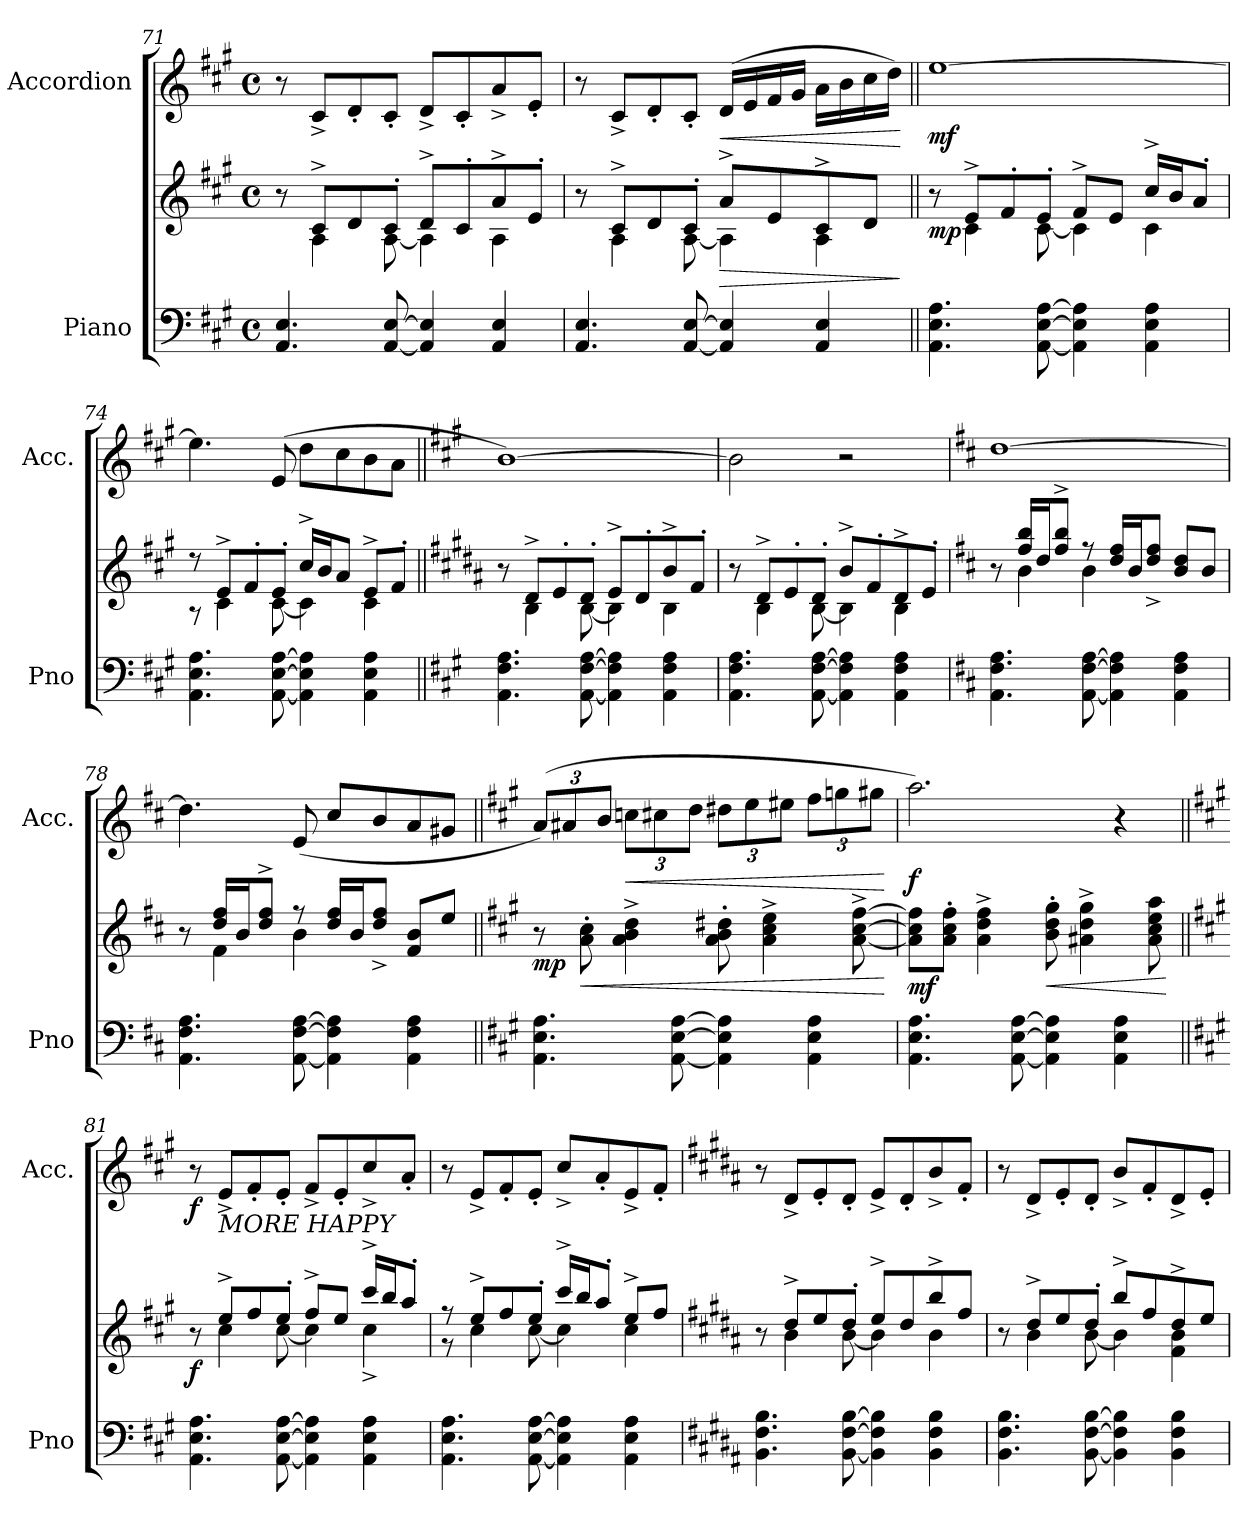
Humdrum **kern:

**kern	**kern	**dynam	**kern	**dynam
*part2	*part2	*part2	*part1	*part1
*staff3	*staff2	*staff2/3	*staff1	*staff1
*I"Piano	*	*	*I"Accordion	*
*I'Pno	*	*	*I'Acc.	*
!!LO:LB:g=z
*clefF4	*clefG2	*	*clefG2	*
*k[f#c#g#]	*k[f#c#g#]	*	*k[f#c#g#]	*
*M4/4	*M4/4	*	*M4/4	*
*met(c)	*met(c)	*	*met(c)	*
=71	=71	=71	=71	=71
*	*^	*	*	*
4.AA/ 4.E/	8r	8ryy	.	8r	.
.	8c#^/L	4A\	.	8c#^/L	.
.	8d/	.	.	8d'/	.
[8AA/ [8E/	8c#'/J	[8A\	.	8c#'/J	.
4AA/] 4E/]	8d^/L	4A\]	.	8d^/L	.
.	8c#'/	.	.	8c#'/	.
4AA/ 4E/	8a^/	4A\	.	8a^/	.
.	8e'/J	.	.	8e'/J	.
=72	=72	=72	=72	=72	=72
4.AA/ 4.E/	8r	8ryy	.	8r	.
.	8c#^/L	4A\	.	8c#^/L	.
.	8d/	.	.	8d'/	.
[8AA/ [8E/	8c#'/J	[8A\	.	8c#'/J	.
!	!	!	!LO:HP:b	!	!LO:HP:b
4AA/] 4E/]	8a^/L	4A\]	>	(>16d/LL	<
.	.	.	.	16e/	.
.	8e/	.	.	16f#/	.
.	.	.	.	16g#/JJ	.
4AA/ 4E/	8c#^/	4A\	.	16a\LL	.
.	.	.	.	16b\	.
.	8d/J	.	.	16cc#\	.
.	.	.	.	16dd\JJ)	.
*	*v	*v	*	*	*
.	.	]	.	[
=73||	=73||	=73||	=73||	=73||
*	*^	*	*	*
!	!	!	!LO:DY:b	!	!LO:DY:b
4.AA\ 4.E\ 4.A\	8r	8ryy	mp	[1ee	mf
.	8e^/L	4c#\	.	.	.
.	8f#'/	.	.	.	.
[8AA\ [8E\ [8A\	8e'/J	[8c#\	.	.	.
4AA\] 4E\] 4A\]	8f#^/L	4c#\]	.	.	.
.	8e/J	.	.	.	.
4AA\ 4E\ 4A\	16cc#^/LL	4c#\	.	.	.
.	16b/J	.	.	.	.
.	8a'/J	.	.	.	.
=74	=74	=74	=74	=74	=74
4.AA\ 4.E\ 4.A\	8r	8r	.	4.ee\]	.
.	8e^/L	4c#\	.	.	.
.	8f#'/	.	.	.	.
[8AA\ [8E\ [8A\	8e'/J	[8c#\	.	(>8e/	.
4AA\] 4E\] 4A\]	16cc#^/LL	4c#\]	.	8dd\L	.
.	16b/J	.	.	.	.
.	8a/J	.	.	8cc#\	.
4AA\ 4E\ 4A\	8e^/L	4c#\	.	8b\	.
.	8f#'/J	.	.	8a\J	.
!!LO:PB:g=z
=75||	=75||	=75||	=75||	=75||	=75||
*	*k[f#c#g#d#a#]	*	*	*	*
4.AA\ 4.F#\ 4.A\	8r	8ryy	.	[1b)	.
.	8d#^/L	4B\	.	.	.
.	8e'/	.	.	.	.
[8AA\ [8F#\ [8A\	8d#'/J	[8B\	.	.	.
4AA\] 4F#\] 4A\]	8e^/L	4B\]	.	.	.
.	8d#'/	.	.	.	.
4AA\ 4F#\ 4A\	8b^/	4B\	.	.	.
.	8f#'/J	.	.	.	.
=76	=76	=76	=76	=76	=76
4.AA\ 4.F#\ 4.A\	8r	8ryy	.	2b\]	.
.	8d#^/L	4B\	.	.	.
.	8e'/	.	.	.	.
[8AA\ [8F#\ [8A\	8d#'/J	[8B\	.	.	.
4AA\] 4F#\] 4A\]	8b^/L	4B\]	.	2r	.
.	8f#'/	.	.	.	.
4AA\ 4F#\ 4A\	8d#^/	4B\	.	.	.
.	8e'/J	.	.	.	.
=77	=77	=77	=77	=77	=77
*k[f#c#]	*k[f#c#]	*	*	*k[f#c#]	*
4.AA\ 4.F#\ 4.A\	8r	8ryy	.	[1dd	.
.	16ff#/ 16bb/LL	4b\	.	.	.
.	16dd/J	.	.	.	.
.	8ff#/^ 8bb/^J	.	.	.	.
[8AA\ [8F#\ [8A\	8r	4b\	.	.	.
4AA\] 4F#\] 4A\]	16dd/ 16ff#/LL	.	.	.	.
.	16b/J	.	.	.	.
.	8dd/^ 8ff#/^J	4.ryy	.	.	.
4AA\ 4F#\ 4A\	8b/ 8dd/L	.	.	.	.
.	8b/J	.	.	.	.
=78	=78	=78	=78	=78	=78
4.AA\ 4.F#\ 4.A\	8r	8ryy	.	4.dd\]	.
.	16dd/ 16ff#/LL	4f#\	.	.	.
.	16b/J	.	.	.	.
.	8dd/^ 8ff#/^J	.	.	.	.
[8AA\ [8F#\ [8A\	8r	4b\	.	(<8e/	.
4AA\] 4F#\] 4A\]	16dd/ 16ff#/LL	.	.	8cc#/L	.
.	16b/J	.	.	.	.
.	8dd/^ 8ff#/^J	4.ryy	.	8b/	.
4AA\ 4F#\ 4A\	8f#/ 8b/L	.	.	8a/	.
.	8ee/J	.	.	8g#X/J	.
*	*v	*v	*	*	*
!!LO:LB:g=z
=79||	=79||	=79||	=79||	=79||
*k[f#c#g#]	*k[f#c#g#]	*	*k[f#c#g#]	*
*	*	*	*Xbrackettup	*
!	!	!LO:DY:b	!	!
4.AA\ 4.E\ 4.A\	8r	mp	(>12a/L)	.
.	.	.	12a#X/	.
!	!	!LO:HP:b	!	!
.	8a\' 8cc#\'	<	.	.
.	.	.	12b/J	.
!	!	!	!	!LO:HP:b
.	4a\^ 4b\^ 4dd\^	.	12ccn\L	<
.	.	.	12cc#X\	.
[8AA\ [8E\ [8A\	.	.	.	.
.	.	.	12dd\J	.
4AA\] 4E\] 4A\]	8a\' 8b\' 8dd#X\'	.	12dd#X\L	.
.	.	.	12ee\	.
.	4a\^ 4cc#\^ 4ee\^	.	.	.
.	.	.	12ee#X\J	.
4AA\ 4E\ 4A\	.	.	12ff#\L	.
.	.	.	12ggn\	.
.	[8a\^ [8cc#\^ [8ff#\^	.	.	.
.	.	.	12gg#X\J	.
.	.	[	.	[
=80	=80	=80	=80	=80
!	!	!LO:DY:b	!	!LO:DY:b
4.AA\ 4.E\ 4.A\	8a\] 8cc#\] 8ff#\]L	mf	2.aa\)	f
.	8a\' 8cc#\' 8ff#\'J	.	.	.
.	4a\^ 4dd\^ 4ff#\^	.	.	.
[8AA\ [8E\ [8A\	.	.	.	.
!	!	!LO:HP:b	!	!
4AA\] 4E\] 4A\]	8b\' 8dd\' 8gg#\'	<	.	.
.	4a#X\^ 4dd\^ 4gg#\^	.	.	.
4AA\ 4E\ 4A\	.	.	4r	.
.	8a#\ 8cc#\ 8ee\ 8aa\	.	.	.
.	.	[	.	.
=81||	=81||	=81||	=81||	=81||
*k[f#c#g#]	*k[f#c#g#]	*	*k[f#c#g#]	*
*	*^	*	*	*
!	!	!	!LO:DY:b	!	!LO:DY:b
4.AA\ 4.E\ 4.A\	8r	8ryy	f	8r	f
!	!	!	!	!LO:TX:b:i:t=MORE HAPPY	!
.	8ee^/L	4cc#\	.	8e^/L	.
.	8ff#/	.	.	8f#'/	.
[8AA\ [8E\ [8A\	8ee'/J	[8cc#\	.	8e'/J	.
4AA\] 4E\] 4A\]	8ff#^/L	4cc#\]	.	8f#^/L	.
.	8ee/J	.	.	8e'/	.
4AA\ 4E\ 4A\	16ccc#^/LL	4cc#^\	.	8cc#^/	.
.	16bb/J	.	.	.	.
.	8aa'/J	.	.	8a'/J	.
!!LO:LB:g=z
=82	=82	=82	=82	=82	=82
4.AA\ 4.E\ 4.A\	8r	8r	.	8r	.
.	8ee^/L	4cc#\	.	8e^/L	.
.	8ff#/	.	.	8f#'/	.
[8AA\ [8E\ [8A\	8ee'/J	[8cc#\	.	8e'/J	.
4AA\] 4E\] 4A\]	16ccc#^/LL	4cc#\]	.	8cc#^/L	.
.	16bb/J	.	.	.	.
.	8aa'/J	.	.	8a'/	.
4AA\ 4E\ 4A\	8ee^/L	4cc#\	.	8e^/	.
.	8ff#/J	.	.	8f#'/J	.
=83	=83	=83	=83	=83	=83
*k[f#c#g#d#a#]	*k[f#c#g#d#a#]	*	*	*k[f#c#g#d#a#]	*
4.BB\ 4.F#\ 4.B\	8r	8ryy	.	8r	.
.	8dd#^/L	4b\	.	8d#^/L	.
.	8ee/	.	.	8e'/	.
[8BB\ [8F#\ [8B\	8dd#'/J	[8b\	.	8d#'/J	.
4BB\] 4F#\] 4B\]	8ee^/L	4b\]	.	8e^/L	.
.	8dd#/	.	.	8d#'/	.
4BB\ 4F#\ 4B\	8bb^/	4b\	.	8b^/	.
.	8ff#/J	.	.	8f#'/J	.
=84	=84	=84	=84	=84	=84
4.BB\ 4.F#\ 4.B\	8r	8ryy	.	8r	.
.	8dd#^/L	4b\	.	8d#^/L	.
.	8ee/	.	.	8e'/	.
[8BB\ [8F#\ [8B\	8dd#'/J	[8b\	.	8d#'/J	.
4BB\] 4F#\] 4B\]	8bb^/L	4b\]	.	8b^/L	.
.	8ff#/	.	.	8f#'/	.
4BB\ 4F#\ 4B\	8dd#^/	4f#\ 4b\	.	8d#^/	.
.	8ee/J	.	.	8e'/J	.
*	*v	*v	*	*	*
=	=	=	=	=
*-	*-	*-	*-	*-
